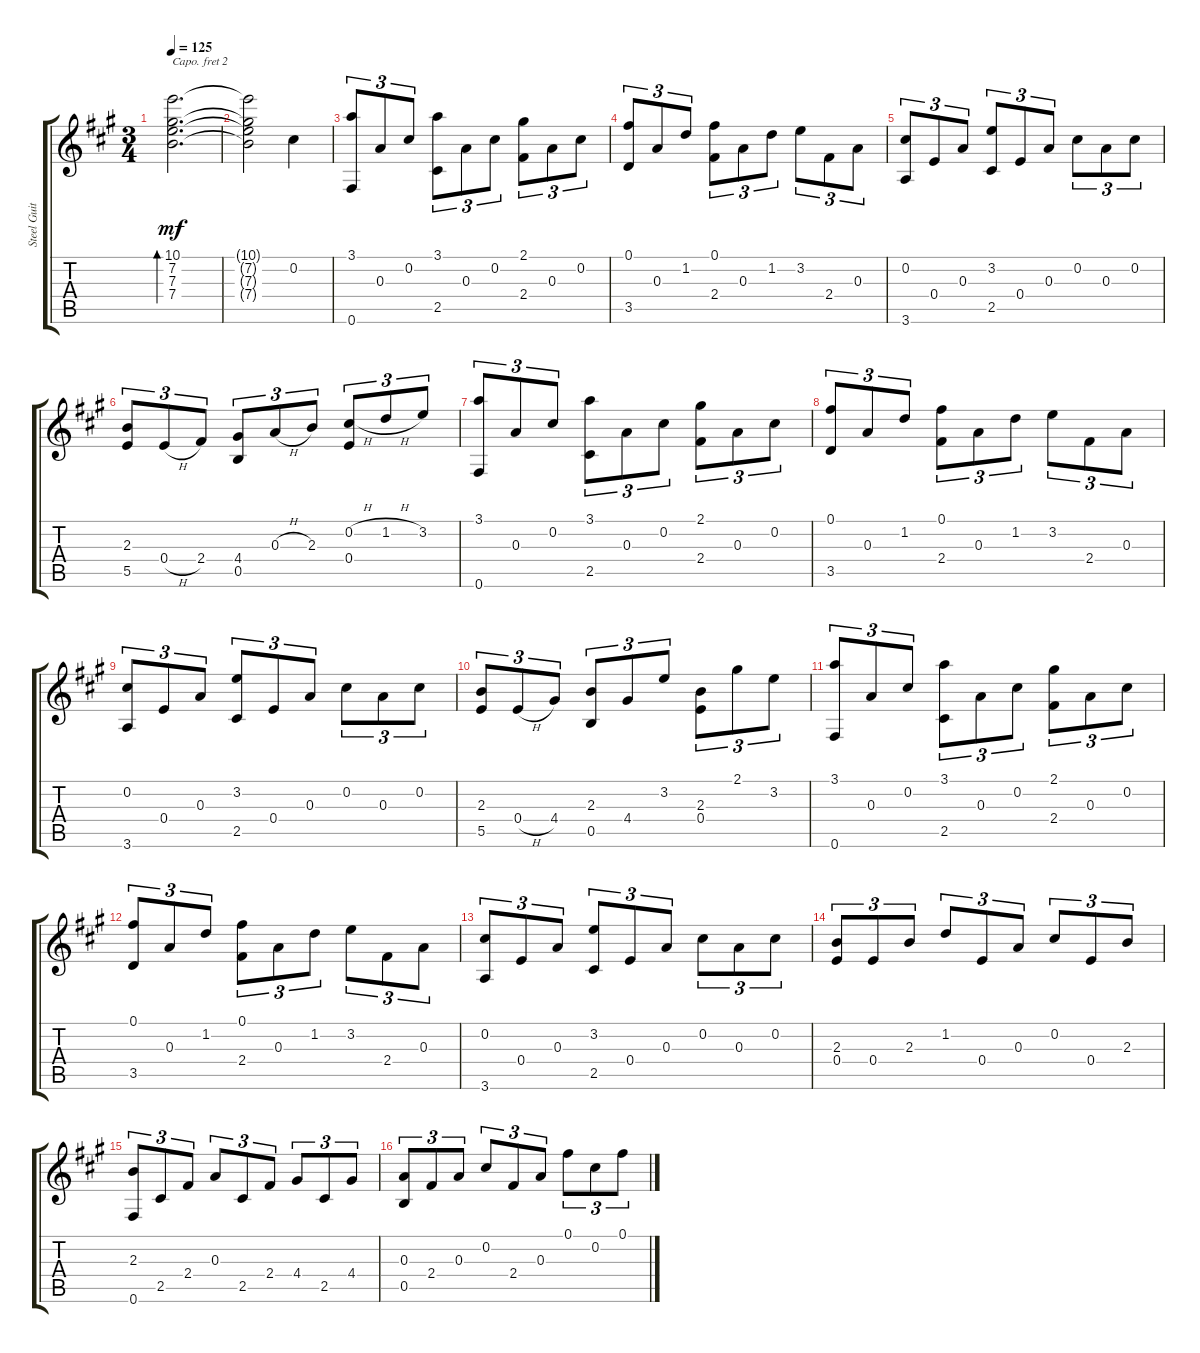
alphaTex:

\track ("Steel Guitar" "Steel Guit") {instrument acousticguitarsteel}
\staff {score tabs}
\capo 2
\tuning (E4 B3 G3 D3 A2 E2) {hide}
\ts (3 4)
\tempo 125
\clef g2
\ks a
(10.1 7.2 7.3 7.4).2{d bd 120 dy mf} |
(10.1{t} 7.2{t} 7.3{t} 7.4{t}).2 0.2.4 |
(3.1 0.6).8{tu (3 2)} 0.3.8{tu (3 2)} 0.2.8{tu (3 2)} (3.1 2.5).8{tu (3 2)} 0.3.8{tu (3 2)} 0.2.8{tu (3 2)} (2.1 2.4).8{tu (3 2)} 0.3.8{tu (3 2)} 0.2.8{tu (3 2)} |
(0.1 3.5).8{tu (3 2)} 0.3.8{tu (3 2)} 1.2.8{tu (3 2)} (0.1 2.4).8{tu (3 2)} 0.3.8{tu (3 2)} 1.2.8{tu (3 2)} 3.2.8{tu (3 2)} 2.4.8{tu (3 2)} 0.3.8{tu (3 2)} |
(0.2 3.6).8{tu (3 2)} 0.4.8{tu (3 2)} 0.3.8{tu (3 2)} (3.2 2.5).8{tu (3 2)} 0.4.8{tu (3 2)} 0.3.8{tu (3 2)} 0.2.8{tu (3 2)} 0.3.8{tu (3 2)} 0.2.8{tu (3 2)} |
(2.3 5.5).8{tu (3 2)} 0.4{h}.8{tu (3 2)} 2.4.8{tu (3 2)} (4.4 0.5).8{tu (3 2)} 0.3{h}.8{tu (3 2)} 2.3.8{tu (3 2)} (0.2{h} 0.4).8{tu (3 2)} 1.2{h}.8{tu (3 2)} 3.2.8{tu (3 2)} |
(3.1 0.6).8{tu (3 2)} 0.3.8{tu (3 2)} 0.2.8{tu (3 2)} (3.1 2.5).8{tu (3 2)} 0.3.8{tu (3 2)} 0.2.8{tu (3 2)} (2.1 2.4).8{tu (3 2)} 0.3.8{tu (3 2)} 0.2.8{tu (3 2)} |
(0.1 3.5).8{tu (3 2)} 0.3.8{tu (3 2)} 1.2.8{tu (3 2)} (0.1 2.4).8{tu (3 2)} 0.3.8{tu (3 2)} 1.2.8{tu (3 2)} 3.2.8{tu (3 2)} 2.4.8{tu (3 2)} 0.3.8{tu (3 2)} |
(0.2 3.6).8{tu (3 2)} 0.4.8{tu (3 2)} 0.3.8{tu (3 2)} (3.2 2.5).8{tu (3 2)} 0.4.8{tu (3 2)} 0.3.8{tu (3 2)} 0.2.8{tu (3 2)} 0.3.8{tu (3 2)} 0.2.8{tu (3 2)} |
(2.3 5.5).8{tu (3 2)} 0.4{h}.8{tu (3 2)} 4.4.8{tu (3 2)} (2.3 0.5).8{tu (3 2)} 4.4.8{tu (3 2)} 3.2.8{tu (3 2)} (2.3 0.4).8{tu (3 2)} 2.1.8{tu (3 2)} 3.2.8{tu (3 2)} |
(3.1 0.6).8{tu (3 2)} 0.3.8{tu (3 2)} 0.2.8{tu (3 2)} (3.1 2.5).8{tu (3 2)} 0.3.8{tu (3 2)} 0.2.8{tu (3 2)} (2.1 2.4).8{tu (3 2)} 0.3.8{tu (3 2)} 0.2.8{tu (3 2)} |
(0.1 3.5).8{tu (3 2)} 0.3.8{tu (3 2)} 1.2.8{tu (3 2)} (0.1 2.4).8{tu (3 2)} 0.3.8{tu (3 2)} 1.2.8{tu (3 2)} 3.2.8{tu (3 2)} 2.4.8{tu (3 2)} 0.3.8{tu (3 2)} |
(0.2 3.6).8{tu (3 2)} 0.4.8{tu (3 2)} 0.3.8{tu (3 2)} (3.2 2.5).8{tu (3 2)} 0.4.8{tu (3 2)} 0.3.8{tu (3 2)} 0.2.8{tu (3 2)} 0.3.8{tu (3 2)} 0.2.8{tu (3 2)} |
(2.3 0.4).8{tu (3 2)} 0.4.8{tu (3 2)} 2.3.8{tu (3 2)} 1.2.8{tu (3 2)} 0.4.8{tu (3 2)} 0.3.8{tu (3 2)} 0.2.8{tu (3 2)} 0.4.8{tu (3 2)} 2.3.8{tu (3 2)} |
(2.3 0.6).8{tu (3 2)} 2.5.8{tu (3 2)} 2.4.8{tu (3 2)} 0.3.8{tu (3 2)} 2.5.8{tu (3 2)} 2.4.8{tu (3 2)} 4.4.8{tu (3 2)} 2.5.8{tu (3 2)} 4.4.8{tu (3 2)} |
(0.3 0.5).8{tu (3 2)} 2.4.8{tu (3 2)} 0.3.8{tu (3 2)} 0.2.8{tu (3 2)} 2.4.8{tu (3 2)} 0.3.8{tu (3 2)} 0.1.8{tu (3 2)} 0.2.8{tu (3 2)} 0.1.8{tu (3 2)}
